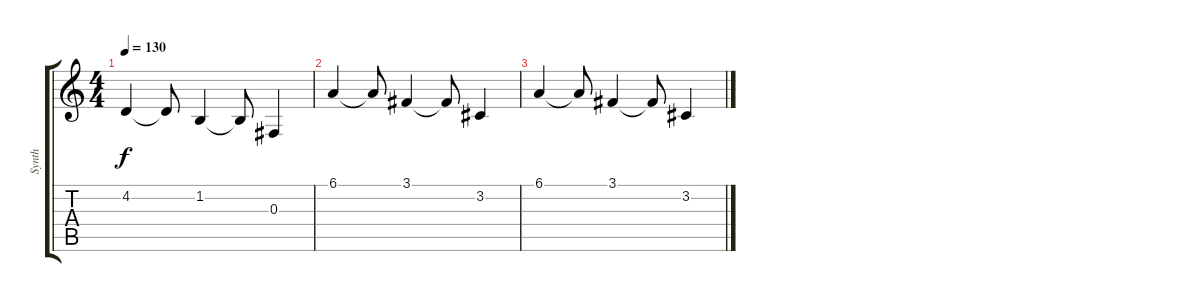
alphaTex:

\track ("Synth" "Synth") {instrument stringensemble1}
\staff {score tabs}
\tuning (Eb4 Bb3 Gb3 Db3 Ab2 Db2) {hide}
\ts (4 4)
\tempo 130
\clef g2
\ks c
4.2.4{dy f} 4.2{t}.8 1.2.4 1.2{t}.8 0.3.4 |
6.1.4 6.1{t}.8 3.1.4 3.1{t}.8 3.2.4 |
6.1.4 6.1{t}.8 3.1.4 3.1{t}.8 3.2.4
